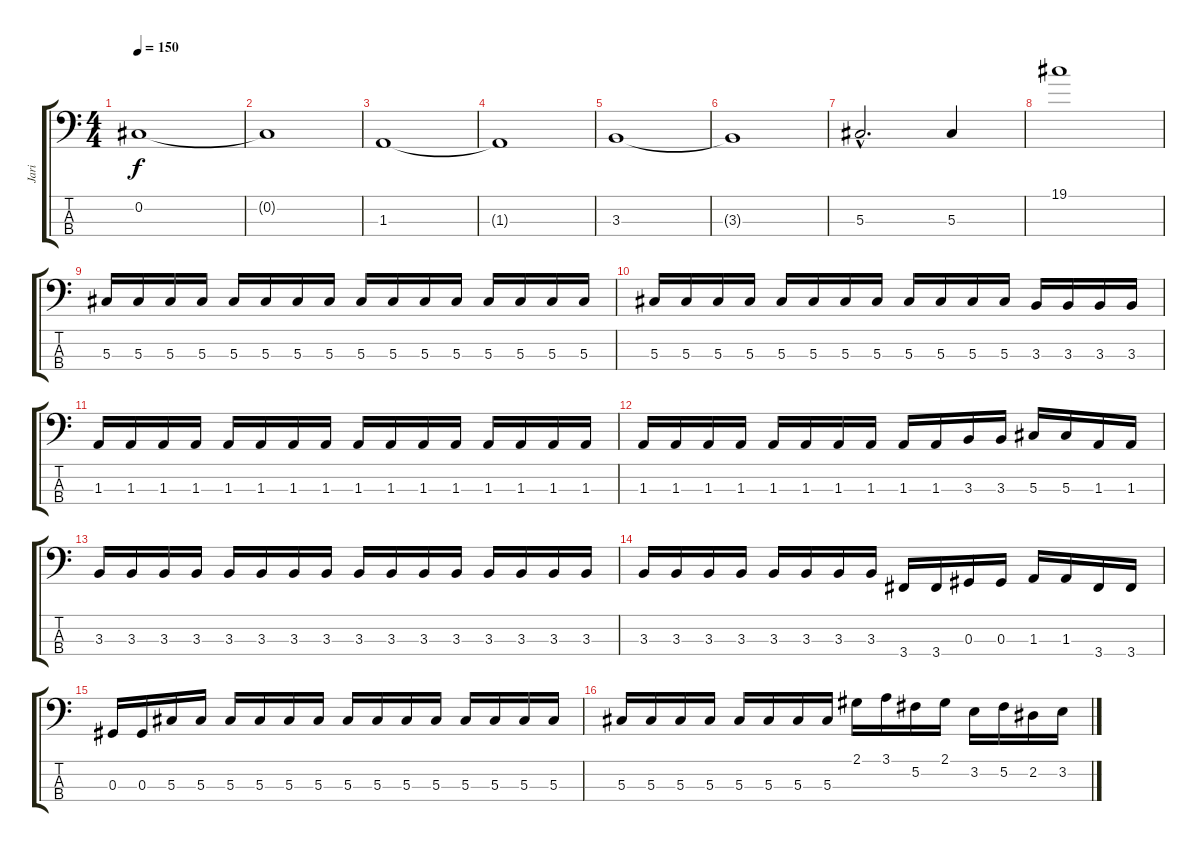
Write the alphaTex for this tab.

\track ("Jari" "Jari") {instrument electricbassfinger}
\staff {score tabs}
\tuning (Gb2 Db2 Ab1 Eb1) {hide}
\ts (4 4)
\tempo 150
\clef f4
\ks c
0.2.1{dy f} |
0.2{t}.1 |
1.3.1 |
1.3{t}.1 |
3.3.1 |
3.3{t}.1 |
5.3{hac}.2{d} 5.3.4 |
19.1.1 |
5.3.16 5.3.16 5.3.16 5.3.16 5.3.16 5.3.16 5.3.16 5.3.16 5.3.16 5.3.16 5.3.16 5.3.16 5.3.16 5.3.16 5.3.16 5.3.16 |
5.3.16 5.3.16 5.3.16 5.3.16 5.3.16 5.3.16 5.3.16 5.3.16 5.3.16 5.3.16 5.3.16 5.3.16 3.3.16 3.3.16 3.3.16 3.3.16 |
1.3.16 1.3.16 1.3.16 1.3.16 1.3.16 1.3.16 1.3.16 1.3.16 1.3.16 1.3.16 1.3.16 1.3.16 1.3.16 1.3.16 1.3.16 1.3.16 |
1.3.16 1.3.16 1.3.16 1.3.16 1.3.16 1.3.16 1.3.16 1.3.16 1.3.16 1.3.16 3.3.16 3.3.16 5.3.16 5.3.16 1.3.16 1.3.16 |
3.3.16 3.3.16 3.3.16 3.3.16 3.3.16 3.3.16 3.3.16 3.3.16 3.3.16 3.3.16 3.3.16 3.3.16 3.3.16 3.3.16 3.3.16 3.3.16 |
3.3.16 3.3.16 3.3.16 3.3.16 3.3.16 3.3.16 3.3.16 3.3.16 3.4.16 3.4.16 0.3.16 0.3.16 1.3.16 1.3.16 3.4.16 3.4.16 |
0.3.16 0.3.16 5.3.16 5.3.16 5.3.16 5.3.16 5.3.16 5.3.16 5.3.16 5.3.16 5.3.16 5.3.16 5.3.16 5.3.16 5.3.16 5.3.16 |
5.3.16 5.3.16 5.3.16 5.3.16 5.3.16 5.3.16 5.3.16 5.3.16 2.1.16 3.1.16 5.2.16 2.1.16 3.2.16 5.2.16 2.2.16 3.2.16
